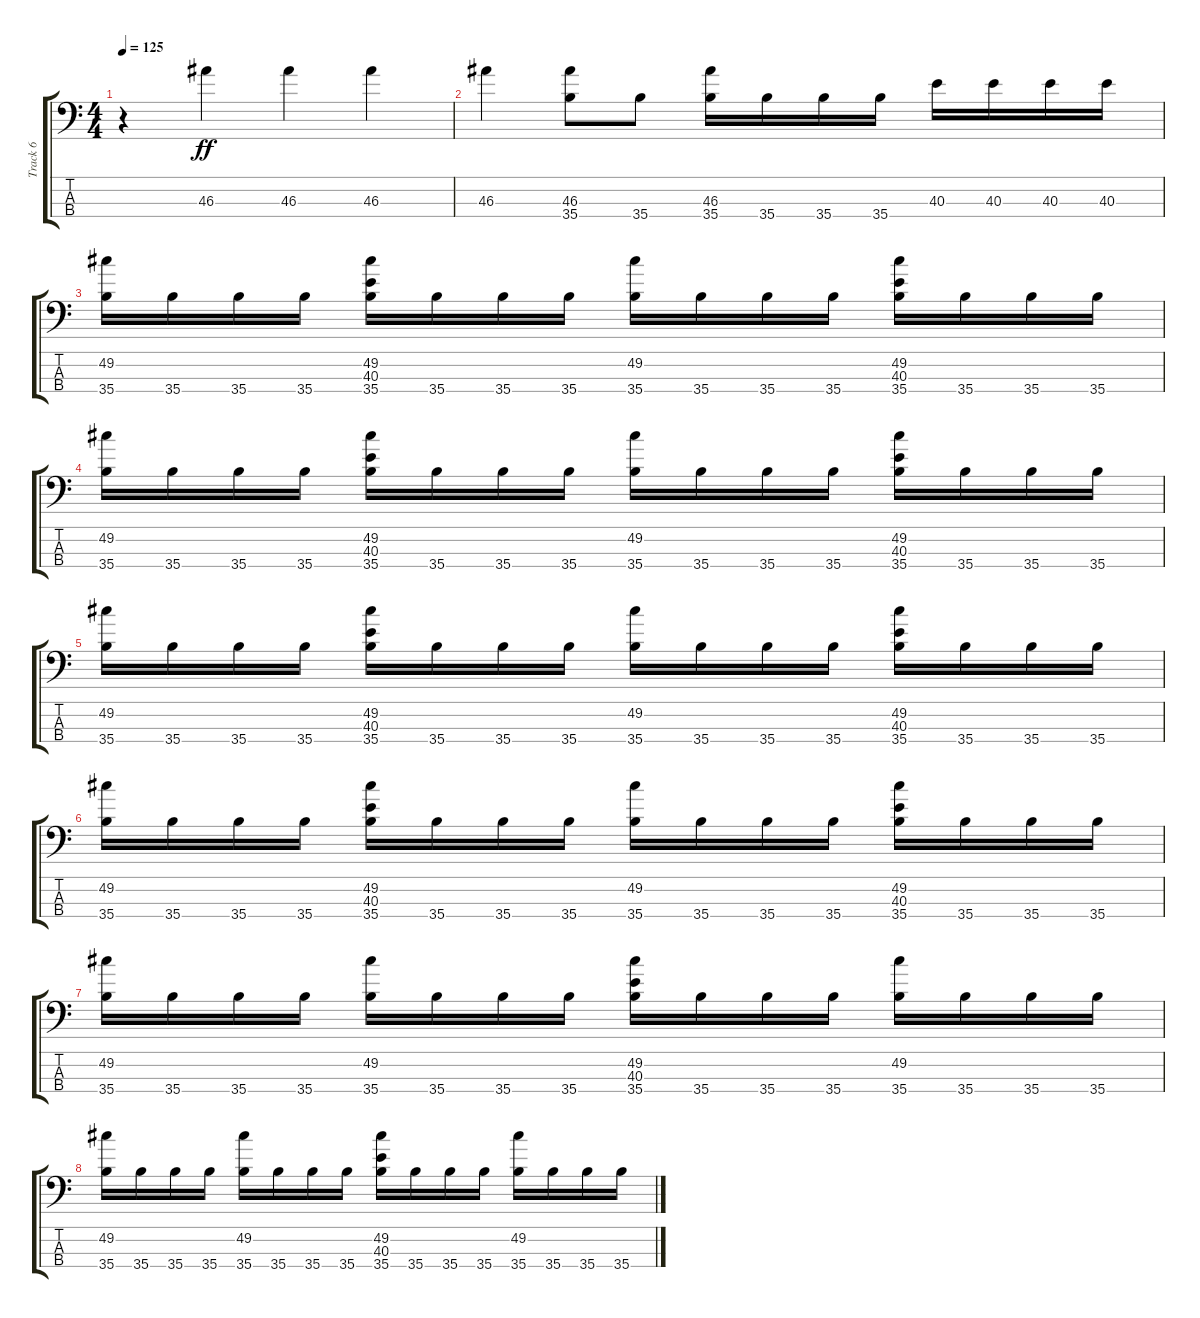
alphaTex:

\track ("Track 6" "Track 6") {instrument acousticgrandpiano}
\staff {score tabs}
\tuning (C-1 C-1 C-1 C-1) {hide}
\ts (4 4)
\tempo 125
\clef f4
\ks c
r.4{dy fff} 46.3.4{dy ff} 46.3.4 46.3.4 |
46.3.4 (46.3 35.4).8 35.4.8 (46.3 35.4).16 35.4.16 35.4.16 35.4.16 40.3.16 40.3.16 40.3.16 40.3.16 |
(49.2 35.4).16 35.4.16 35.4.16 35.4.16 (49.2 40.3 35.4).16 35.4.16 35.4.16 35.4.16 (49.2 35.4).16 35.4.16 35.4.16 35.4.16 (49.2 40.3 35.4).16 35.4.16 35.4.16 35.4.16 |
(49.2 35.4).16 35.4.16 35.4.16 35.4.16 (49.2 40.3 35.4).16 35.4.16 35.4.16 35.4.16 (49.2 35.4).16 35.4.16 35.4.16 35.4.16 (49.2 40.3 35.4).16 35.4.16 35.4.16 35.4.16 |
(49.2 35.4).16 35.4.16 35.4.16 35.4.16 (49.2 40.3 35.4).16 35.4.16 35.4.16 35.4.16 (49.2 35.4).16 35.4.16 35.4.16 35.4.16 (49.2 40.3 35.4).16 35.4.16 35.4.16 35.4.16 |
(49.2 35.4).16 35.4.16 35.4.16 35.4.16 (49.2 40.3 35.4).16 35.4.16 35.4.16 35.4.16 (49.2 35.4).16 35.4.16 35.4.16 35.4.16 (49.2 40.3 35.4).16 35.4.16 35.4.16 35.4.16 |
(49.2 35.4).16 35.4.16 35.4.16 35.4.16 (49.2 35.4).16 35.4.16 35.4.16 35.4.16 (49.2 40.3 35.4).16 35.4.16 35.4.16 35.4.16 (49.2 35.4).16 35.4.16 35.4.16 35.4.16 |
(49.2 35.4).16 35.4.16 35.4.16 35.4.16 (49.2 35.4).16 35.4.16 35.4.16 35.4.16 (49.2 40.3 35.4).16 35.4.16 35.4.16 35.4.16 (49.2 35.4).16 35.4.16 35.4.16 35.4.16
